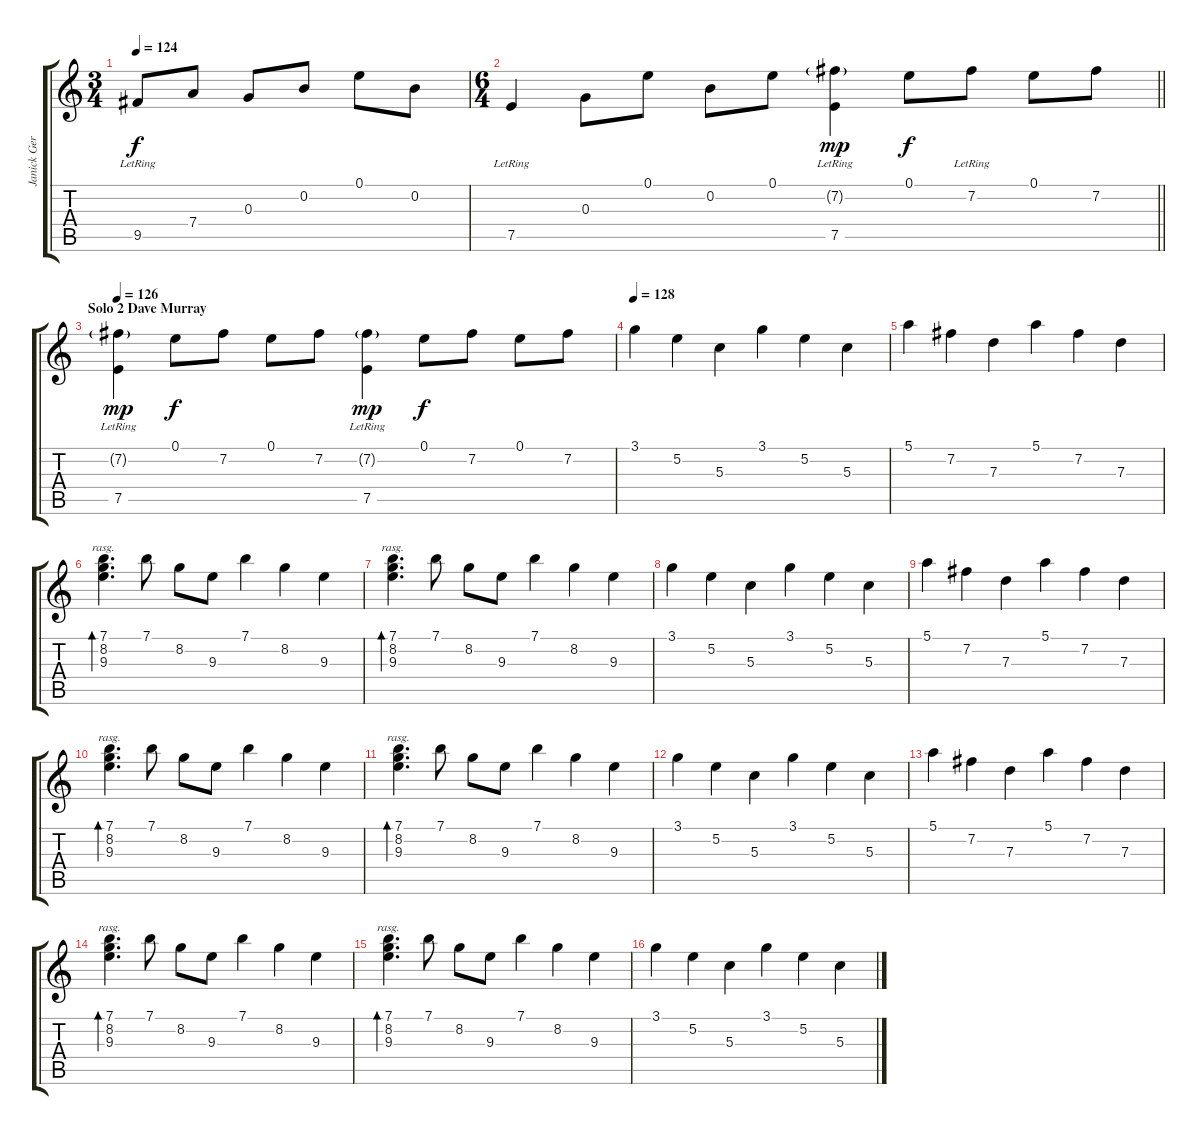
\track ("Janick Gers" "Janick Ger") {instrument acousticguitarsteel}
\staff {score tabs}
\tuning (E4 B3 G3 D3 A2 E2) {hide}
\ts (3 4)
\tempo 124
\clef g2
\ks c
9.5{lr}.8{dy f} 7.4.8 0.3.8 0.2.8 0.1.8 0.2.8 |
\ts (6 4)
\barLineRight lightlight
7.5{lr}.4 0.3.8 0.1.8 0.2.8 0.1.8 (7.2{g lr} 7.5).4{dy mp} 0.1.8{dy f} 7.2{lr}.8 0.1.8 7.2.8 |
\section ("" "Solo 2 Dave Murray")
\tempo 126
(7.2{g lr} 7.5{lr}).4{dy mp} 0.1.8{dy f} 7.2.8 0.1.8 7.2.8 (7.2{g lr} 7.5{lr}).4{dy mp} 0.1.8{dy f} 7.2.8 0.1.8 7.2.8 |
\tempo 128
3.1.4 5.2.4 5.3.4 3.1.4 5.2.4 5.3.4 |
5.1.4 7.2.4 7.3.4 5.1.4 7.2.4 7.3.4 |
(7.1 8.2 9.3).4{d bd 240 rasg ii} 7.1.8 8.2.8 9.3.8 7.1.4 8.2.4 9.3.4 |
(7.1 8.2 9.3).4{d bd 240 rasg ii} 7.1.8 8.2.8 9.3.8 7.1.4 8.2.4 9.3.4 |
3.1.4 5.2.4 5.3.4 3.1.4 5.2.4 5.3.4 |
5.1.4 7.2.4 7.3.4 5.1.4 7.2.4 7.3.4 |
(7.1 8.2 9.3).4{d bd 240 rasg ii} 7.1.8 8.2.8 9.3.8 7.1.4 8.2.4 9.3.4 |
(7.1 8.2 9.3).4{d bd 240 rasg ii} 7.1.8 8.2.8 9.3.8 7.1.4 8.2.4 9.3.4 |
3.1.4 5.2.4 5.3.4 3.1.4 5.2.4 5.3.4 |
5.1.4 7.2.4 7.3.4 5.1.4 7.2.4 7.3.4 |
(7.1 8.2 9.3).4{d bd 240 rasg ii} 7.1.8 8.2.8 9.3.8 7.1.4 8.2.4 9.3.4 |
(7.1 8.2 9.3).4{d bd 240 rasg ii} 7.1.8 8.2.8 9.3.8 7.1.4 8.2.4 9.3.4 |
3.1.4 5.2.4 5.3.4 3.1.4 5.2.4 5.3.4
